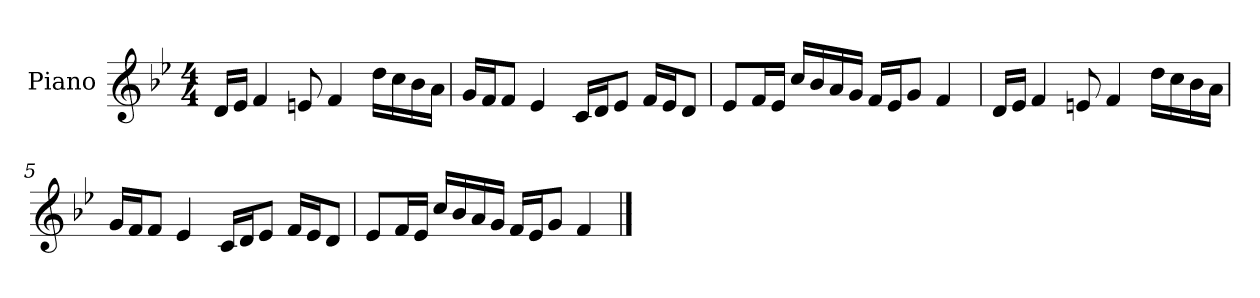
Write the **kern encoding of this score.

**kern
*part1
*staff1
*I"Piano
*I'P-no
*clefG2
*k[b-e-]
*M4/4
*MM90
=1
16d/LL
16e-/JJ
4f/
8en/
4f/
16dd\LL
16cc\
16b-\
16a\JJ
=2
16g/LL
16f/J
8f/J
4e-/
16c/LL
16d/J
8e-/J
16f/LL
16e-/J
8d/J
=3
8e-/L
16f/L
16e-/JJ
16cc/LL
16b-/
16a/
16g/JJ
16f/LL
16e-/J
8g/J
4f/
!!LO:LB:g=z
=4
16d/LL
16e-/JJ
4f/
8en/
4f/
16dd\LL
16cc\
16b-\
16a\JJ
=5
16g/LL
16f/J
8f/J
4e-/
16c/LL
16d/J
8e-/J
16f/LL
16e-/J
8d/J
=6
8e-/L
16f/L
16e-/JJ
16cc/LL
16b-/
16a/
16g/JJ
16f/LL
16e-/J
8g/J
4f/
==
*-
